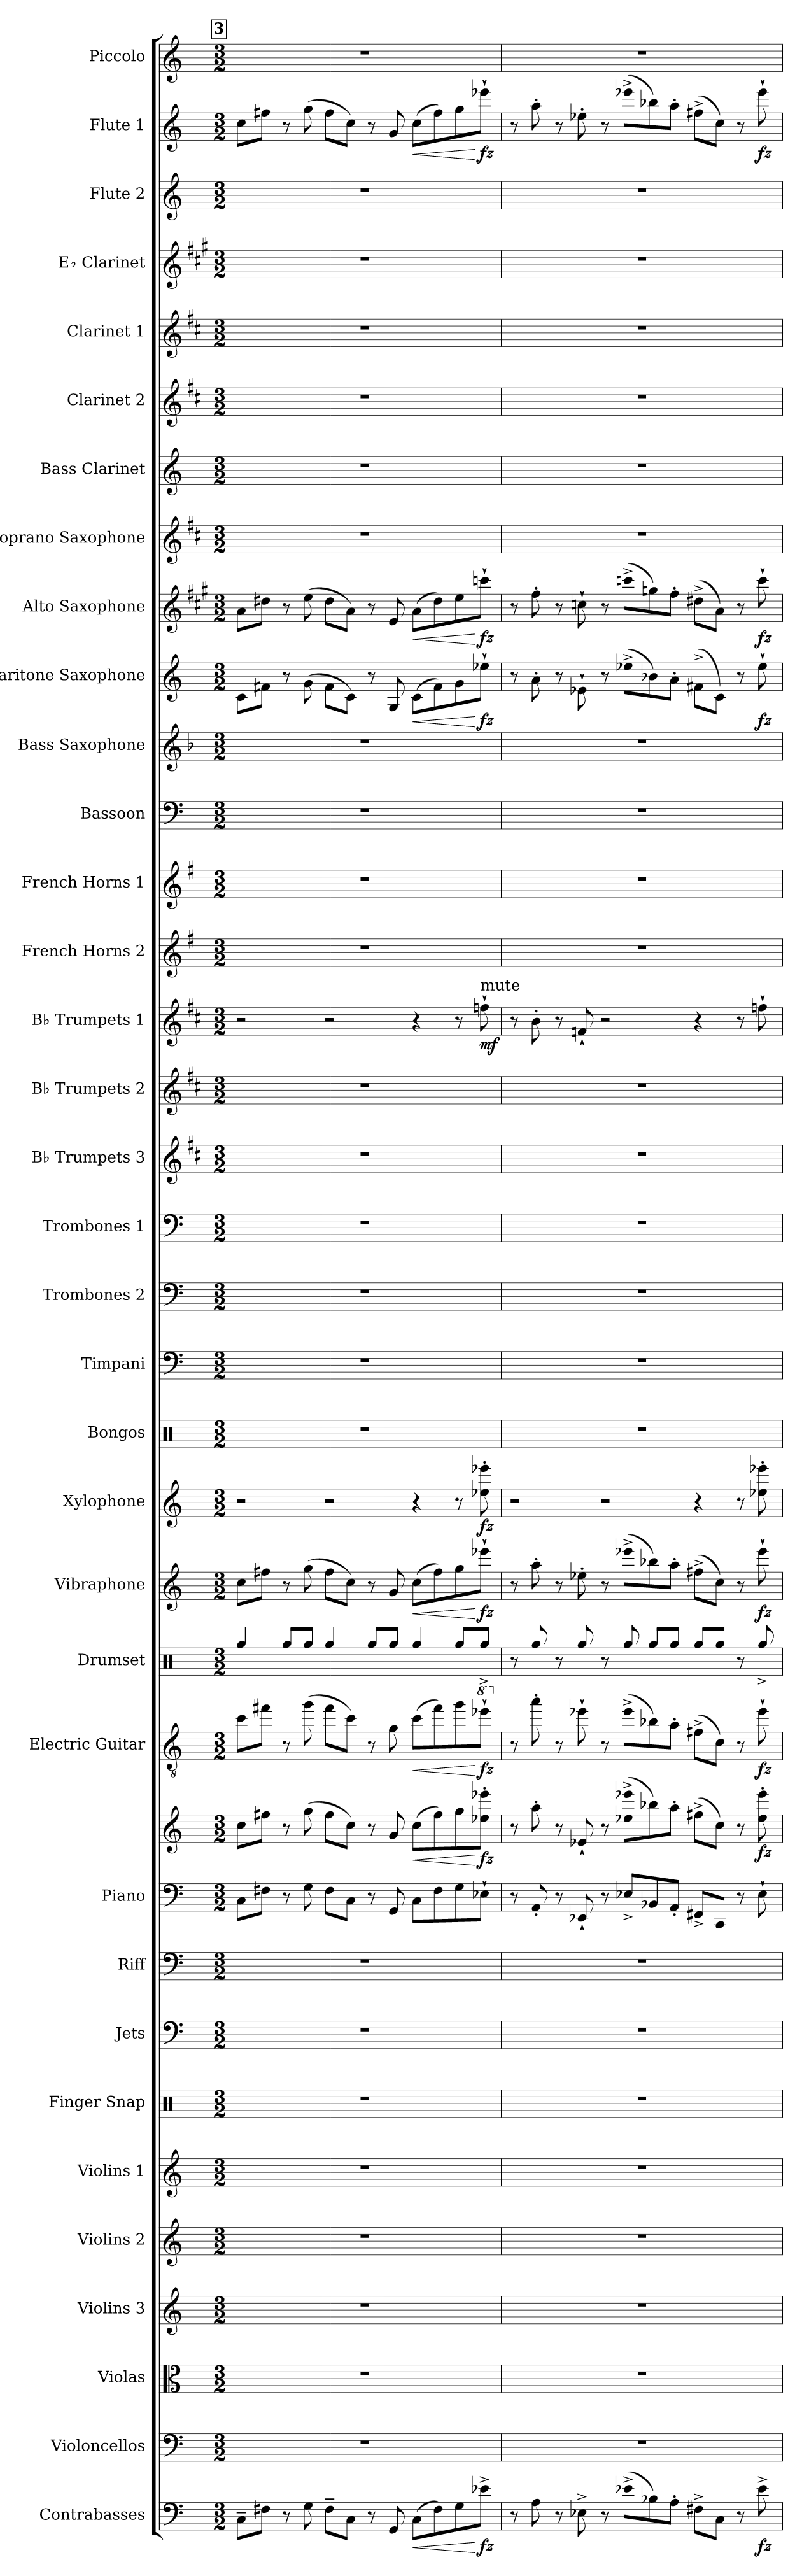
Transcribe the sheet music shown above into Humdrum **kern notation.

**kern	**dynam	**kern	**kern	**kern	**kern	**kern	**kern	**kern	**kern	**kern	**kern	**dynam	**kern	**dynam	**kern	**kern	**dynam	**kern	**dynam	**kern	**kern	**kern	**kern	**kern	**kern	**kern	**dynam	**kern	**kern	**kern	**kern	**kern	**dynam	**kern	**dynam	**kern	**kern	**kern	**kern	**kern	**kern	**kern	**dynam	**kern
*part35	*part35	*part34	*part33	*part32	*part31	*part30	*part29	*part28	*part27	*part26	*part26	*part26	*part25	*part25	*part24	*part23	*part23	*part22	*part22	*part21	*part20	*part19	*part18	*part17	*part16	*part15	*part15	*part14	*part13	*part12	*part11	*part10	*part10	*part9	*part9	*part8	*part7	*part6	*part5	*part4	*part3	*part2	*part2	*part1
*staff36	*staff36	*staff35	*staff34	*staff33	*staff32	*staff31	*staff30	*staff29	*staff28	*staff27	*staff26	*staff26/27	*staff25	*staff25	*staff24	*staff23	*staff23	*staff22	*staff22	*staff21	*staff20	*staff19	*staff18	*staff17	*staff16	*staff15	*staff15	*staff14	*staff13	*staff12	*staff11	*staff10	*staff10	*staff9	*staff9	*staff8	*staff7	*staff6	*staff5	*staff4	*staff3	*staff2	*staff2	*staff1
*I"Contrabasses	*	*I"Violoncellos	*I"Violas	*I"Violins 3	*I"Violins 2	*I"Violins 1	*I"Finger Snap	*I"Jets	*I"Riff	*I"Piano	*	*	*I"Electric Guitar	*	*I"Drumset	*I"Vibraphone	*	*I"Xylophone	*	*I"Bongos	*I"Timpani	*I"Trombones 2	*I"Trombones 1	*I"B♭ Trumpets 3	*I"B♭ Trumpets 2	*I"B♭ Trumpets 1	*	*I"French Horns 2	*I"French Horns 1	*I"Bassoon	*I"Bass Saxophone	*I"Baritone Saxophone	*	*I"Alto Saxophone	*	*I"Soprano Saxophone	*I"Bass Clarinet	*I"Clarinet 2	*I"Clarinet 1	*I"E♭ Clarinet	*I"Flute 2	*I"Flute 1	*	*I"Piccolo
*I'Cbs.	*	*I'Vcs.	*I'Vlas.	*I'Vlns. 3	*I'Vlns. 2	*I'Vlns. 1	*I'Fi. Sna.	*I'J.	*I'R.	*I'Pno.	*	*	*I'El. Guit.	*	*I'D. Set	*I'Vib.	*	*I'Xyl.	*	*I'Bon.	*I'Timp.	*I'Tbns. 2	*I'Tbns. 1	*I'B♭ Tpts. 3	*I'B♭ Tpts. 2	*I'B♭ Tpts. 1	*	*I'F Hns. 2	*I'F Hns. 1	*I'Bsn.	*I'Bs. Sax.	*I'Bar. Sax.	*	*I'A. Sax.	*	*I'S. Sax.	*I'B. Cl.	*I'Cl. 2	*I'Cl. 1	*I'E♭ Cl.	*I'Fl. 2	*I'Fl. 1	*	*I'Picc.
*clefF4	*	*clefF4	*clefC3	*clefG2	*clefG2	*clefG2	*clefX	*clefF4	*clefF4	*clefF4	*clefG2	*	*clefGv2	*	*clefX	*clefG2	*	*clefG2	*	*clefX	*clefF4	*clefF4	*clefF4	*clefG2	*clefG2	*clefG2	*	*clefG2	*clefG2	*clefF4	*clefG2	*clefG2	*	*clefG2	*	*clefG2	*clefG2	*clefG2	*clefG2	*clefG2	*clefG2	*clefG2	*	*clefG2
*ITrd7c12	*	*	*	*	*	*	*	*	*	*	*	*	*	*	*	*	*	*ITrd-7c-12	*	*	*	*	*	*ITrd1c2	*ITrd1c2	*ITrd1c2	*	*ITrd4c7	*ITrd4c7	*	*ITrd12c21	*ITrd12c21	*	*ITrd5c9	*	*ITrd1c2	*ITrd8c14	*ITrd1c2	*ITrd1c2	*ITrd1c2	*	*	*	*ITrd-7c-12
*k[]	*	*k[]	*k[]	*k[]	*k[]	*k[]	*k[]	*k[]	*k[]	*k[]	*k[]	*	*k[]	*	*k[]	*k[]	*	*k[]	*	*k[]	*k[]	*k[]	*k[]	*k[]	*k[]	*k[]	*	*k[]	*k[]	*k[]	*k[b-]	*k[]	*	*k[]	*	*k[]	*k[]	*k[]	*k[]	*k[f#]	*k[]	*k[]	*	*k[]
*M3/2	*	*M3/2	*M3/2	*M3/2	*M3/2	*M3/2	*M3/2	*M3/2	*M3/2	*M3/2	*M3/2	*	*M3/2	*	*M3/2	*M3/2	*	*M3/2	*	*M3/2	*M3/2	*M3/2	*M3/2	*M3/2	*M3/2	*M3/2	*	*M3/2	*M3/2	*M3/2	*M3/2	*M3/2	*	*M3/2	*	*M3/2	*M3/2	*M3/2	*M3/2	*M3/2	*M3/2	*M3/2	*	*M3/2
!!LO:REH:place=s1:a:B:fs=14:t=3
=3	=3	=3	=3	=3	=3	=3	=3	=3	=3	=3	=3	=3	=3	=3	=3	=3	=3	=3	=3	=3	=3	=3	=3	=3	=3	=3	=3	=3	=3	=3	=3	=3	=3	=3	=3	=3	=3	=3	=3	=3	=3	=3	=3	=3
8CC~\L	.	1.r	1.r	1.r	1.r	1.r	1.r	1.r	1.r	8C\L	8cc\L	.	8cc\L	.	4Rgg/	8cc\L	.	2r	.	1.r	1.r	1.r	1.r	1.r	1.r	2r	.	1.r	1.r	1.r	1.r	8C\L	.	8c\L	.	1.r	1.r	1.r	1.r	1.r	1.r	8cc\L	.	1.r
8FF#X\J	.	.	.	.	.	.	.	.	.	8F#X\J	8ff#X\J	.	8ff#X\J	.	.	8ff#X\J	.	.	.	.	.	.	.	.	.	.	.	.	.	.	.	8F#X\J	.	8f#X\J	.	.	.	.	.	.	.	8ff#X\J	.	.
8r	.	.	.	.	.	.	.	.	.	8r	8r	.	8r	.	8Rgg/L	8r	.	.	.	.	.	.	.	.	.	.	.	.	.	.	.	8r	.	8r	.	.	.	.	.	.	.	8r	.	.
8GG\	.	.	.	.	.	.	.	.	.	8G\	(>8gg\	.	(>8gg\	.	8Rgg/J	(>8gg\	.	.	.	.	.	.	.	.	.	.	.	.	.	.	.	(>8G\	.	(>8g\	.	.	.	.	.	.	.	(>8gg\	.	.
8FF#~\L	.	.	.	.	.	.	.	.	.	8F#\L	8ff#\L	.	8ff#\L	.	4Rgg/	8ff#\L	.	2r	.	.	.	.	.	.	.	2r	.	.	.	.	.	8F#\L	.	8f#\L	.	.	.	.	.	.	.	8ff#\L	.	.
8CC\J	.	.	.	.	.	.	.	.	.	8C\J	8cc\J)	.	8cc\J)	.	.	8cc\J)	.	.	.	.	.	.	.	.	.	.	.	.	.	.	.	8C\J)	.	8c\J)	.	.	.	.	.	.	.	8cc\J)	.	.
8r	.	.	.	.	.	.	.	.	.	8r	8r	.	8r	.	8Rgg/L	8r	.	.	.	.	.	.	.	.	.	.	.	.	.	.	.	8r	.	8r	.	.	.	.	.	.	.	8r	.	.
8GGG/	.	.	.	.	.	.	.	.	.	8GG/	8g/	.	8g\	.	8Rgg/J	8g/	.	.	.	.	.	.	.	.	.	.	.	.	.	.	.	8GG/	.	8G/	.	.	.	.	.	.	.	8g/	.	.
!	!LO:HP:b	!	!	!	!	!	!	!	!	!	!	!LO:HP:b	!	!LO:HP:b	!	!	!LO:HP:b	!	!	!	!	!	!	!	!	!	!	!	!	!	!	!	!LO:HP:b	!	!LO:HP:b	!	!	!	!	!	!	!	!LO:HP:b	!
(>8CC\L	<	.	.	.	.	.	.	.	.	8C\L	(>8cc\L	<	(>8cc\L	<	4Rgg/	(>8cc\L	<	4r	.	.	.	.	.	.	.	4r	.	.	.	.	.	(>8C\L	<	(>8c\L	<	.	.	.	.	.	.	(>8cc\L	<	.
8FF#\)	.	.	.	.	.	.	.	.	.	8F#\	8ff#\)	.	8ff#\)	.	.	8ff#\)	.	.	.	.	.	.	.	.	.	.	.	.	.	.	.	8F#\)	.	8f#\)	.	.	.	.	.	.	.	8ff#\)	.	.
8GG\	.	.	.	.	.	.	.	.	.	8G\	8gg\	.	8gg\	.	8Rgg/L	8gg\	.	8r	.	.	.	.	.	.	.	8r	.	.	.	.	.	8G\	.	8g\	.	.	.	.	.	.	.	8gg\	.	.
*	*	*	*	*	*	*	*	*	*	*	*	*	*8va	*	*	*	*	*	*	*	*	*	*	*	*	*	*	*	*	*	*	*	*	*	*	*	*	*	*	*	*	*	*	*
!	!	!	!	!	!	!	!	!	!	!	!	!	!	!	!	!	!	!	!	!	!	!	!	!	!	!LO:TX:a:t=mute	!	!	!	!	!	!	!	!	!	!	!	!	!	!	!	!	!	!
!	!LO:DY:n=1:b	!	!	!	!	!	!	!	!	!	!	!LO:DY:n=1:b	!	!LO:DY:n=1:b	!	!	!LO:DY:n=1:b	!	!LO:DY:b	!	!	!	!	!	!	!	!LO:DY:b	!	!	!	!	!	!LO:DY:n=1:b	!	!LO:DY:n=1:b	!	!	!	!	!	!	!	!LO:DY:n=1:b	!
8E-X^\J	[ fz	.	.	.	.	.	.	.	.	8E-X''\J	8ee-X\' 8eee-X\'J	[ fz	8eee-X''\J	[ fz	8Rgg^/J	8eee-X''\J	[ fz	8eee-X\' 8eeee-X\'	fz	.	.	.	.	.	.	8ee-X''\	mf	.	.	.	.	8e-X''\J	[ fz	8ee-X''\J	[ fz	.	.	.	.	.	.	8eee-X''\J	[ fz	.
=4	=4	=4	=4	=4	=4	=4	=4	=4	=4	=4	=4	=4	=4	=4	=4	=4	=4	=4	=4	=4	=4	=4	=4	=4	=4	=4	=4	=4	=4	=4	=4	=4	=4	=4	=4	=4	=4	=4	=4	=4	=4	=4	=4	=4
*	*	*	*	*	*	*	*	*	*	*	*	*	*X8va	*	*	*	*	*	*	*	*	*	*	*	*	*	*	*	*	*	*	*	*	*	*	*	*	*	*	*	*	*	*	*
8r	.	1.r	1.r	1.r	1.r	1.r	1.r	1.r	1.r	8r	8r	.	8r	.	8r	8r	.	2r	.	1.r	1.r	1.r	1.r	1.r	1.r	8r	.	1.r	1.r	1.r	1.r	8r	.	8r	.	1.r	1.r	1.r	1.r	1.r	1.r	8r	.	1.r
8AA\	.	.	.	.	.	.	.	.	.	8AA'/	8aa'\	.	8aa'\	.	8Rgg/	8aa'\	.	.	.	.	.	.	.	.	.	8a'\	.	.	.	.	.	8A'\	.	8a'\	.	.	.	.	.	.	.	8aa'\	.	.
8r	.	.	.	.	.	.	.	.	.	8r	8r	.	8r	.	8r	8r	.	.	.	.	.	.	.	.	.	8r	.	.	.	.	.	8r	.	8r	.	.	.	.	.	.	.	8r	.	.
8EE-X^\	.	.	.	.	.	.	.	.	.	8EE-X''/	8e-X''/	.	8ee-X''\	.	8Rgg/	8ee-X'\	.	.	.	.	.	.	.	.	.	8e-X''/	.	.	.	.	.	8E-X''\	.	8e-X''\	.	.	.	.	.	.	.	8ee-X'\	.	.
8r	.	.	.	.	.	.	.	.	.	8r	8r	.	8r	.	8r	8r	.	2r	.	.	.	.	.	.	.	2r	.	.	.	.	.	8r	.	8r	.	.	.	.	.	.	.	8r	.	.
(>8E-X^\L	.	.	.	.	.	.	.	.	.	8E-X^/L	(>8ee-X\^ 8eee-X\^L	.	(>8ee-^\L	.	8Rgg/	(>8eee-X^\L	.	.	.	.	.	.	.	.	.	.	.	.	.	.	.	(>8e-X^\L	.	(>8ee-X^\L	.	.	.	.	.	.	.	(>8eee-X^\L	.	.
8BB-X\)	.	.	.	.	.	.	.	.	.	8BB-X/	8bb-X\)	.	8b-X\)	.	8Rgg/L	8bb-X\)	.	.	.	.	.	.	.	.	.	.	.	.	.	.	.	8B-X\)	.	8b-X\)	.	.	.	.	.	.	.	8bb-X\)	.	.
8AA'\J	.	.	.	.	.	.	.	.	.	8AA'/J	8aa'\J	.	8a'\J	.	8Rgg/J	8aa'\J	.	.	.	.	.	.	.	.	.	.	.	.	.	.	.	8A'\J	.	8a'\J	.	.	.	.	.	.	.	8aa'\J	.	.
8FF#X^\L	.	.	.	.	.	.	.	.	.	8FF#X^/L	(>8ff#X^\L	.	(>8f#X^\L	.	8Rgg/L	(>8ff#X^\L	.	4r	.	.	.	.	.	.	.	4r	.	.	.	.	.	(>8F#X^\L	.	(>8f#X^\L	.	.	.	.	.	.	.	(>8ff#X^\L	.	.
8CC\J	.	.	.	.	.	.	.	.	.	8CC/J	8cc\J)	.	8c\J)	.	8Rgg/J	8cc\J)	.	.	.	.	.	.	.	.	.	.	.	.	.	.	.	8C\J)	.	8c\J)	.	.	.	.	.	.	.	8cc\J)	.	.
8r	.	.	.	.	.	.	.	.	.	8r	8r	.	8r	.	8r	8r	.	8r	.	.	.	.	.	.	.	8r	.	.	.	.	.	8r	.	8r	.	.	.	.	.	.	.	8r	.	.
!	!LO:DY:b	!	!	!	!	!	!	!	!	!	!	!LO:DY:b	!	!LO:DY:b	!	!	!LO:DY:b	!	!LO:DY:b	!	!	!	!	!	!	!	!	!	!	!	!	!	!	!	!	!	!	!	!	!	!	!	!	!
!	!	!	!	!	!	!	!	!	!	!	!	!	!	!	!	!	!	!	!LO:DY:n=1:b	!	!	!	!	!	!	!	!	!	!	!	!	!	!LO:DY:b	!	!LO:DY:b	!	!	!	!	!	!	!	!LO:DY:b	!
8E-^\	fz	.	.	.	.	.	.	.	.	8E-''\	8ee-\' 8eee-\'	fz	8ee-''\	fz	8Rgg^/	8eee-''\	fz	8eee-X\' 8eeee-X\'	fz fz	.	.	.	.	.	.	8ee-X''\	.	.	.	.	.	8e-''\	fz	8ee-''\	fz	.	.	.	.	.	.	8eee-''\	fz	.
=	=	=	=	=	=	=	=	=	=	=	=	=	=	=	=	=	=	=	=	=	=	=	=	=	=	=	=	=	=	=	=	=	=	=	=	=	=	=	=	=	=	=	=	=
*-	*-	*-	*-	*-	*-	*-	*-	*-	*-	*-	*-	*-	*-	*-	*-	*-	*-	*-	*-	*-	*-	*-	*-	*-	*-	*-	*-	*-	*-	*-	*-	*-	*-	*-	*-	*-	*-	*-	*-	*-	*-	*-	*-	*-
